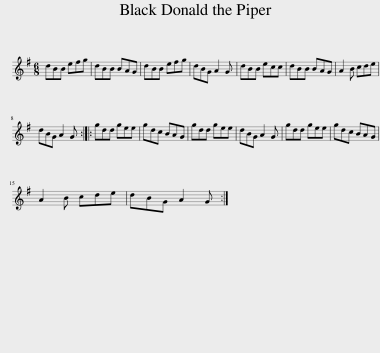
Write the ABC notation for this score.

X:1
L:1/8
M:6/8
I:linebreak $
K:G
V:1 treble
V:1
 dBB efg | dBB BAG | dBB efg | dBG A2 G | dBB ecc | %5
 dBB BAG | A2 B cde |$ dBG A2 G :: gdd gee | gdc BAG | %10
 gdd gee | dBG A2 G | gdd gee | gdc BAG |$ A2 B cde | %15
 dBG A2 G :| %16
